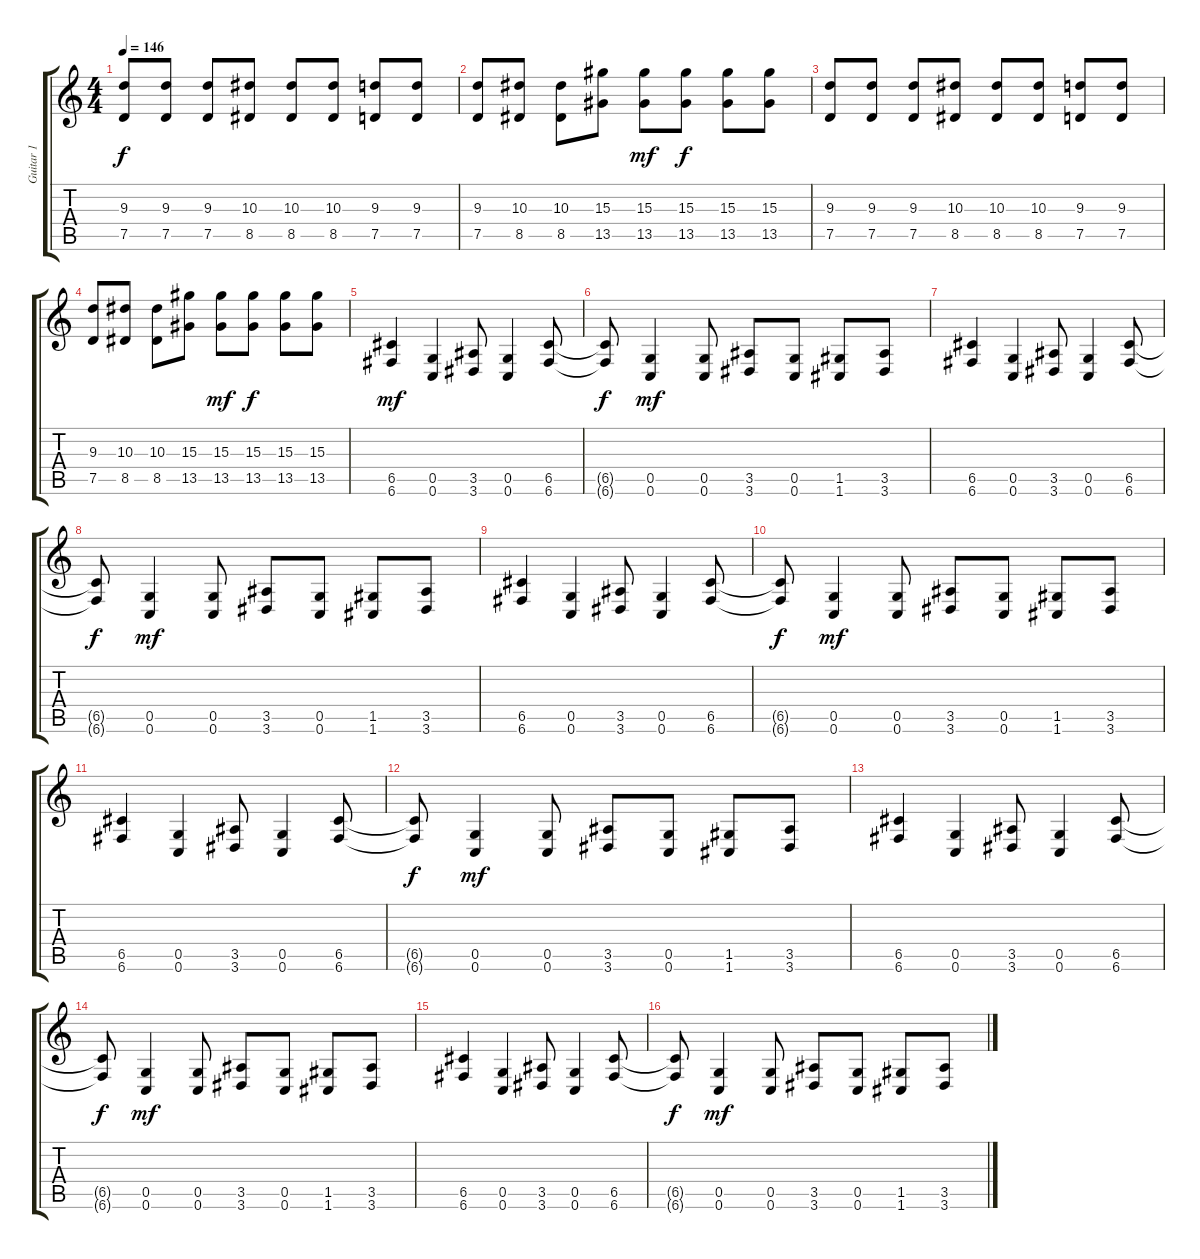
\track ("Guitar 1" "Guitar 1") {instrument distortionguitar}
\staff {score tabs}
\tuning (D4 A3 F3 C3 G2 C2) {hide}
\ts (4 4)
\tempo 146
\clef g2
\ks c
(9.3 7.5).8{dy f} (9.3 7.5).8 (9.3 7.5).8 (10.3 8.5).8 (10.3 8.5).8 (10.3 8.5).8 (9.3 7.5).8 (9.3 7.5).8 |
(9.3 7.5).8 (10.3 8.5).8 (10.3 8.5).8 (15.3 13.5).8 (15.3 13.5).8{dy mf} (15.3 13.5).8{dy f} (15.3 13.5).8 (15.3 13.5).8 |
(9.3 7.5).8 (9.3 7.5).8 (9.3 7.5).8 (10.3 8.5).8 (10.3 8.5).8 (10.3 8.5).8 (9.3 7.5).8 (9.3 7.5).8 |
(9.3 7.5).8 (10.3 8.5).8 (10.3 8.5).8 (15.3 13.5).8 (15.3 13.5).8{dy mf} (15.3 13.5).8{dy f} (15.3 13.5).8 (15.3 13.5).8 |
(6.5 6.6).4{dy mf} (0.5 0.6).4 (3.5 3.6).8 (0.5 0.6).4 (6.5 6.6).8 |
(6.5{t} 6.6{t}).8{dy f} (0.5 0.6).4{dy mf} (0.5 0.6).8 (3.5 3.6).8 (0.5 0.6).8 (1.5 1.6).8 (3.5 3.6).8 |
(6.5 6.6).4 (0.5 0.6).4 (3.5 3.6).8 (0.5 0.6).4 (6.5 6.6).8 |
(6.5{t} 6.6{t}).8{dy f} (0.5 0.6).4{dy mf} (0.5 0.6).8 (3.5 3.6).8 (0.5 0.6).8 (1.5 1.6).8 (3.5 3.6).8 |
(6.5 6.6).4 (0.5 0.6).4 (3.5 3.6).8 (0.5 0.6).4 (6.5 6.6).8 |
(6.5{t} 6.6{t}).8{dy f} (0.5 0.6).4{dy mf} (0.5 0.6).8 (3.5 3.6).8 (0.5 0.6).8 (1.5 1.6).8 (3.5 3.6).8 |
(6.5 6.6).4 (0.5 0.6).4 (3.5 3.6).8 (0.5 0.6).4 (6.5 6.6).8 |
(6.5{t} 6.6{t}).8{dy f} (0.5 0.6).4{dy mf} (0.5 0.6).8 (3.5 3.6).8 (0.5 0.6).8 (1.5 1.6).8 (3.5 3.6).8 |
(6.5 6.6).4 (0.5 0.6).4 (3.5 3.6).8 (0.5 0.6).4 (6.5 6.6).8 |
(6.5{t} 6.6{t}).8{dy f} (0.5 0.6).4{dy mf} (0.5 0.6).8 (3.5 3.6).8 (0.5 0.6).8 (1.5 1.6).8 (3.5 3.6).8 |
(6.5 6.6).4 (0.5 0.6).4 (3.5 3.6).8 (0.5 0.6).4 (6.5 6.6).8 |
(6.5{t} 6.6{t}).8{dy f} (0.5 0.6).4{dy mf} (0.5 0.6).8 (3.5 3.6).8 (0.5 0.6).8 (1.5 1.6).8 (3.5 3.6).8
